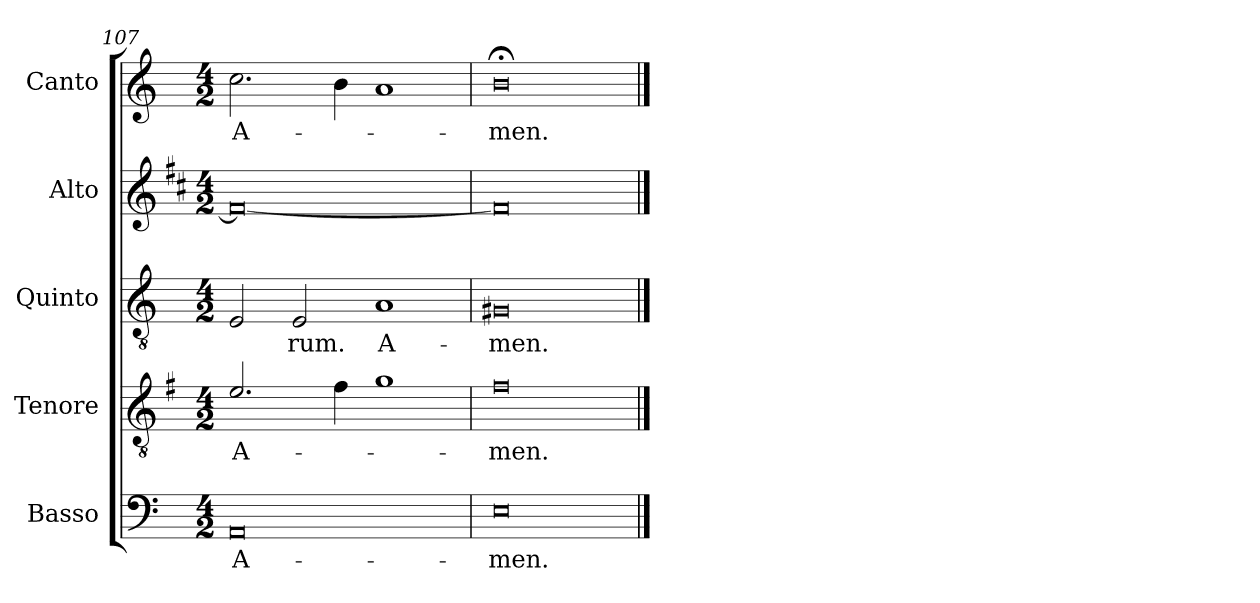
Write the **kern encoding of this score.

**kern	**text	**kern	**text	**kern	**text	**kern	**text	**kern	**text
*part5	*part5	*part4	*part4	*part3	*part3	*part2	*part2	*part1	*part1
*staff5	*staff5	*staff4	*staff4	*staff3	*staff3	*staff2	*staff2	*staff1	*staff1
*I"Basso	*	*I"Tenore	*	*I"Quinto	*	*I"Alto	*	*I"Canto	*
*I'B	*	*I'T	*	*	*	*I'A	*	*I'C	*
*clefF4	*	*clefGv2	*	*clefGv2	*	*clefG2	*	*clefG2	*
*	*	*ITrd4c7	*	*	*	*ITrd1c2	*	*	*
*k[]	*	*k[]	*	*k[]	*	*k[]	*	*k[]	*
*C:	*	*C:	*	*C:	*	*C:	*	*C:	*
*M4/2	*	*M4/2	*	*M4/2	*	*M4/2	*	*M4/2	*
=107	=107	=107	=107	=107	=107	=107	=107	=107	=107
!	!LO:LY:b	!	!LO:LY:b	!	!	!	!	!	!LO:LY:b
0AA	A-	2.A/	A-	2E/	.	0e_	.	2.cc\	A-
!	!	!	!	!	!LO:LY:b	!	!	!	!
.	.	.	.	2E/	-rum.	.	.	.	.
.	.	4B\	.	.	.	.	.	4b\	.
!	!	!	!	!	!LO:LY:b	!	!	!	!
.	.	1c	.	1A	A-	.	.	1a	.
=108	=108	=108	=108	=108	=108	=108	=108	=108	=108
!	!LO:LY:b	!	!LO:LY:b	!	!LO:LY:b	!	!	!	!LO:LY:b
0E	-men.	0B	-men.	0G#X	-men.	0e]	.	0b;<	-men.
==	==	==	==	==	==	==	==	==	==
*-	*-	*-	*-	*-	*-	*-	*-	*-	*-
